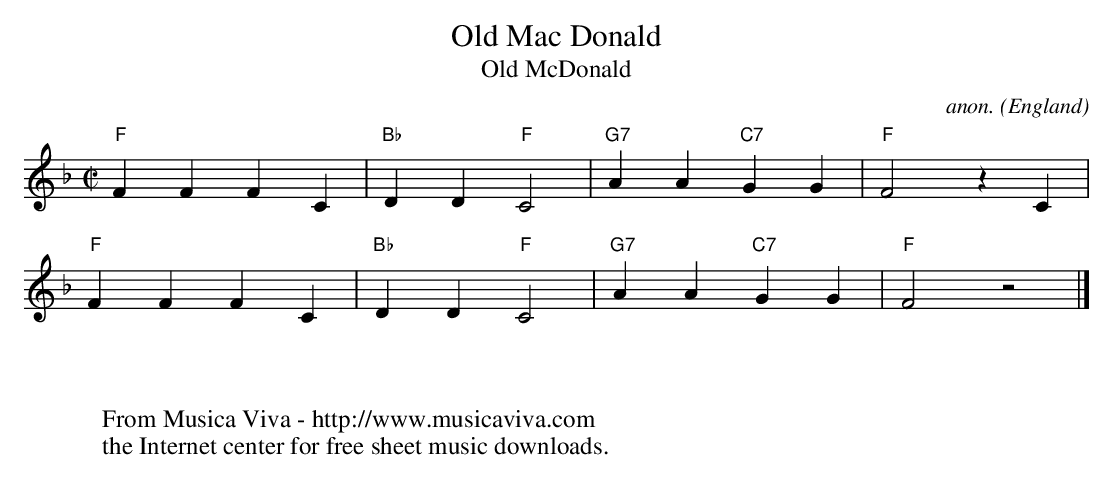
X:1
T:Old Mac Donald
T:Old McDonald
C:anon.
O:England
M:C|
L:1/4
K:F
"F"FFFC|"Bb"DD"F"C2|"G7"AA"C7"GG|"F"F2 z C|
"F"FFFC|"Bb"DD"F"C2|"G7"AA"C7"GG|"F"F2 z2|]
W:
W:
W:  From Musica Viva - http://www.musicaviva.com
W:  the Internet center for free sheet music downloads.
